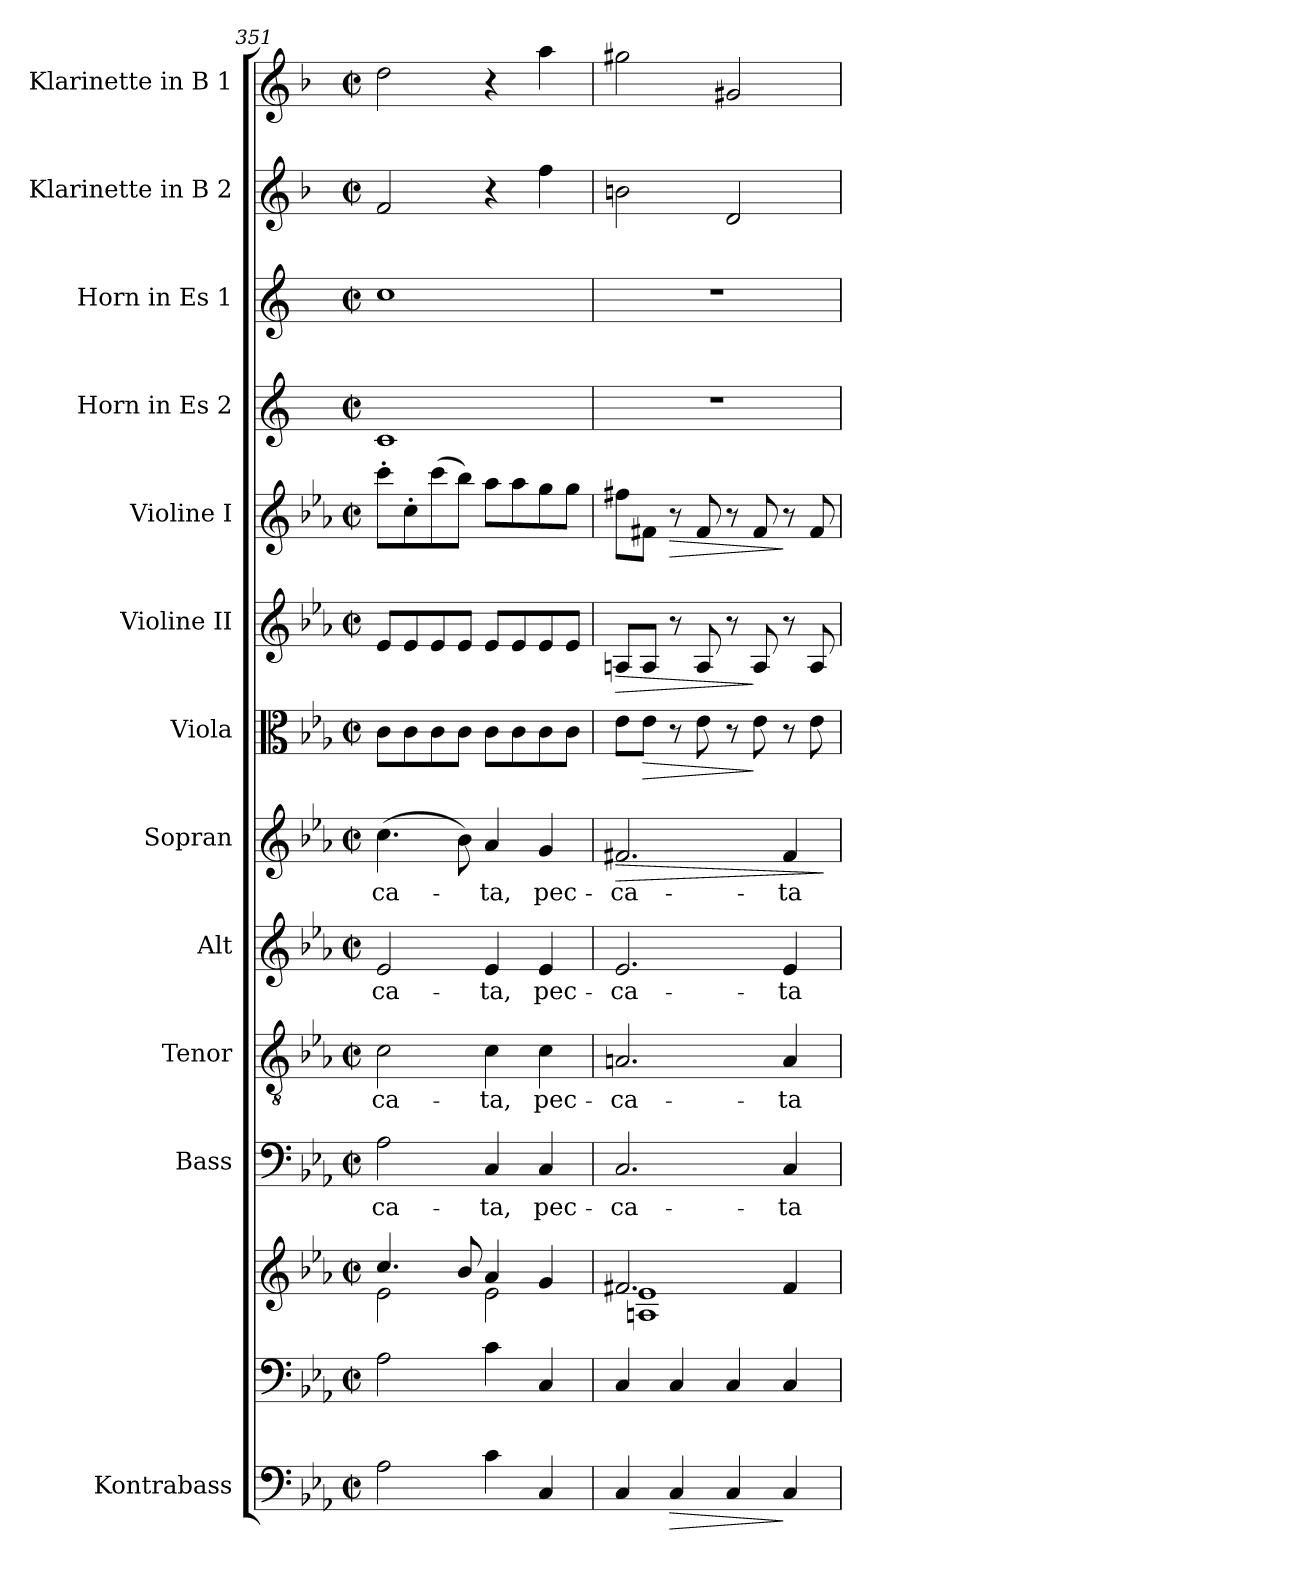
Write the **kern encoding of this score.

**kern	**dynam	**kern	**kern	**kern	**text	**kern	**text	**kern	**text	**kern	**text	**dynam	**kern	**dynam	**kern	**dynam	**kern	**dynam	**kern	**kern	**kern	**kern
*part13	*part13	*part12	*part12	*part11	*part11	*part10	*part10	*part9	*part9	*part8	*part8	*part8	*part7	*part7	*part6	*part6	*part5	*part5	*part4	*part3	*part2	*part1
*staff14	*staff14	*staff13	*staff12	*staff11	*staff11	*staff10	*staff10	*staff9	*staff9	*staff8	*staff8	*staff8	*staff7	*staff7	*staff6	*staff6	*staff5	*staff5	*staff4	*staff3	*staff2	*staff1
*I"Kontrabass	*	*	*	*I"Bass	*	*I"Tenor	*	*I"Alt	*	*I"Sopran	*	*	*I"Viola	*	*I"Violine II	*	*I"Violine I	*	*I"Horn in Es 2	*I"Horn in Es 1	*I"Klarinette in B 2	*I"Klarinette in B 1
*I'Kb.	*	*	*	*I'B	*	*I'T	*	*I'A	*	*I'S	*	*	*I'Vla.	*	*I'Vl. II	*	*I'Vl. I	*	*I'Hrn. 2	*I'Hrn. 1	*	*
*clefF4	*	*clefF4	*clefG2	*clefF4	*	*clefGv2	*	*clefG2	*	*clefG2	*	*	*clefC3	*	*clefG2	*	*clefG2	*	*clefG2	*clefG2	*clefG2	*clefG2
*ITrd7c12	*	*	*	*	*	*	*	*	*	*	*	*	*	*	*	*	*	*	*ITrd5c9	*ITrd5c9	*ITrd1c2	*ITrd1c2
*k[b-e-a-]	*	*k[b-e-a-]	*k[b-e-a-]	*k[b-e-a-]	*	*k[b-e-a-]	*	*k[b-e-a-]	*	*k[b-e-a-]	*	*	*k[b-e-a-]	*	*k[b-e-a-]	*	*k[b-e-a-]	*	*k[b-e-a-]	*k[b-e-a-]	*k[b-e-a-]	*k[b-e-a-]
*E-:	*	*E-:	*E-:	*E-:	*	*E-:	*	*E-:	*	*E-:	*	*	*E-:	*	*E-:	*	*E-:	*	*E-:	*E-:	*E-:	*E-:
*M2/2	*	*M2/2	*M2/2	*M2/2	*	*M2/2	*	*M2/2	*	*M2/2	*	*	*M2/2	*	*M2/2	*	*M2/2	*	*M2/2	*M2/2	*M2/2	*M2/2
*met(c|)	*	*met(c|)	*met(c|)	*met(c|)	*	*met(c|)	*	*met(c|)	*	*met(c|)	*	*	*met(c|)	*	*met(c|)	*	*met(c|)	*	*met(c|)	*met(c|)	*met(c|)	*met(c|)
=351	=351	=351	=351	=351	=351	=351	=351	=351	=351	=351	=351	=351	=351	=351	=351	=351	=351	=351	=351	=351	=351	=351
*	*	*	*^	*	*	*	*	*	*	*	*	*	*	*	*	*	*	*	*	*	*	*
!	!	!	!	!	!	!LO:LY:b	!	!LO:LY:b	!	!LO:LY:b	!	!LO:LY:b	!	!	!	!	!	!	!	!	!	!	!
2AA-\	.	2A-\	4.cc/	2e-\	2A-\	-ca-	2c\	-ca-	2e-/	-ca-	(>4.cc\	-ca-	.	8c\L	.	8e-/L	.	8ccc'>\L	.	1E-	1e-	2e-/	2cc\
.	.	.	.	.	.	.	.	.	.	.	.	.	.	8c\	.	8e-/	.	8cc'>\	.	.	.	.	.
.	.	.	.	.	.	.	.	.	.	.	.	.	.	8c\	.	8e-/	.	(>8ccc\	.	.	.	.	.
.	.	.	8b-/	.	.	.	.	.	.	.	8b-\)	.	.	8c\J	.	8e-/J	.	8bb-\J)	.	.	.	.	.
!	!	!	!	!	!	!LO:LY:b	!	!LO:LY:b	!	!LO:LY:b	!	!LO:LY:b	!	!	!	!	!	!	!	!	!	!	!
4C\	.	4c\	4a-/	2e-\	4C/	-ta,	4c\	-ta,	4e-/	-ta,	4a-/	-ta,	.	8c\L	.	8e-/L	.	8aa-\L	.	.	.	4r	4r
.	.	.	.	.	.	.	.	.	.	.	.	.	.	8c\	.	8e-/	.	8aa-\	.	.	.	.	.
!	!	!	!	!	!	!LO:LY:b	!	!LO:LY:b	!	!LO:LY:b	!	!LO:LY:b	!	!	!	!	!	!	!	!	!	!	!
4CC/	.	4C/	4g/	.	4C/	pec-	4c\	pec-	4e-/	pec-	4g/	pec-	.	8c\	.	8e-/	.	8gg\	.	.	.	4ee-\	4gg\
.	.	.	.	.	.	.	.	.	.	.	.	.	.	8c\J	.	8e-/J	.	8gg\J	.	.	.	.	.
=352	=352	=352	=352	=352	=352	=352	=352	=352	=352	=352	=352	=352	=352	=352	=352	=352	=352	=352	=352	=352	=352	=352	=352
!	!	!	!	!	!	!LO:LY:b	!	!LO:LY:b	!	!LO:LY:b	!	!LO:LY:b	!LO:HP:b	!	!	!	!LO:HP:b	!	!	!	!	!	!
4CC/	.	4C/	2.f#X/	1An 1e-	2.C/	-ca-	2.An/	-ca-	2.e-/	-ca-	2.f#X/	-ca-	>	8e-\L	.	8An/L	>	8ff#X\L	.	1r	1r	2an\	2ff#X\
!	!	!	!	!	!	!	!	!	!	!	!	!	!	!	!LO:HP:b	!	!	!	!	!	!	!	!
.	.	.	.	.	.	.	.	.	.	.	.	.	.	8e-\J	>	8A/J	.	8f#X\J	.	.	.	.	.
!	!LO:HP:b	!	!	!	!	!	!	!	!	!	!	!	!	!	!	!	!	!	!LO:HP:b	!	!	!	!
4CC/	>	4C/	.	.	.	.	.	.	.	.	.	.	.	8r	.	8r	.	8r	>	.	.	.	.
.	.	.	.	.	.	.	.	.	.	.	.	.	.	8e-\	.	8A/	.	8f#/	.	.	.	.	.
4CC/	.	4C/	.	.	.	.	.	.	.	.	.	.	.	8r	.	8r	.	8r	.	.	.	2c/	2f#X/
.	.	.	.	.	.	.	.	.	.	.	.	.	.	8e-\	]	8A/	]	8f#/	.	.	.	.	.
!	!	!	!	!	!	!LO:LY:b	!	!LO:LY:b	!	!LO:LY:b	!	!LO:LY:b	!	!	!	!	!	!	!	!	!	!	!
4CC/	]	4C/	4f#/	.	4C/	-ta	4A/	-ta	4e-/	-ta	4f#/	-ta	.	8r	.	8r	.	8r	]	.	.	.	.
.	.	.	.	.	.	.	.	.	.	.	.	.	.	8e-\	.	8A/	.	8f#/	.	.	.	.	.
*	*	*	*v	*v	*	*	*	*	*	*	*	*	*	*	*	*	*	*	*	*	*	*	*
.	.	.	.	.	.	.	.	.	.	.	.	]	.	.	.	.	.	.	.	.	.	.
=	=	=	=	=	=	=	=	=	=	=	=	=	=	=	=	=	=	=	=	=	=	=
*-	*-	*-	*-	*-	*-	*-	*-	*-	*-	*-	*-	*-	*-	*-	*-	*-	*-	*-	*-	*-	*-	*-
